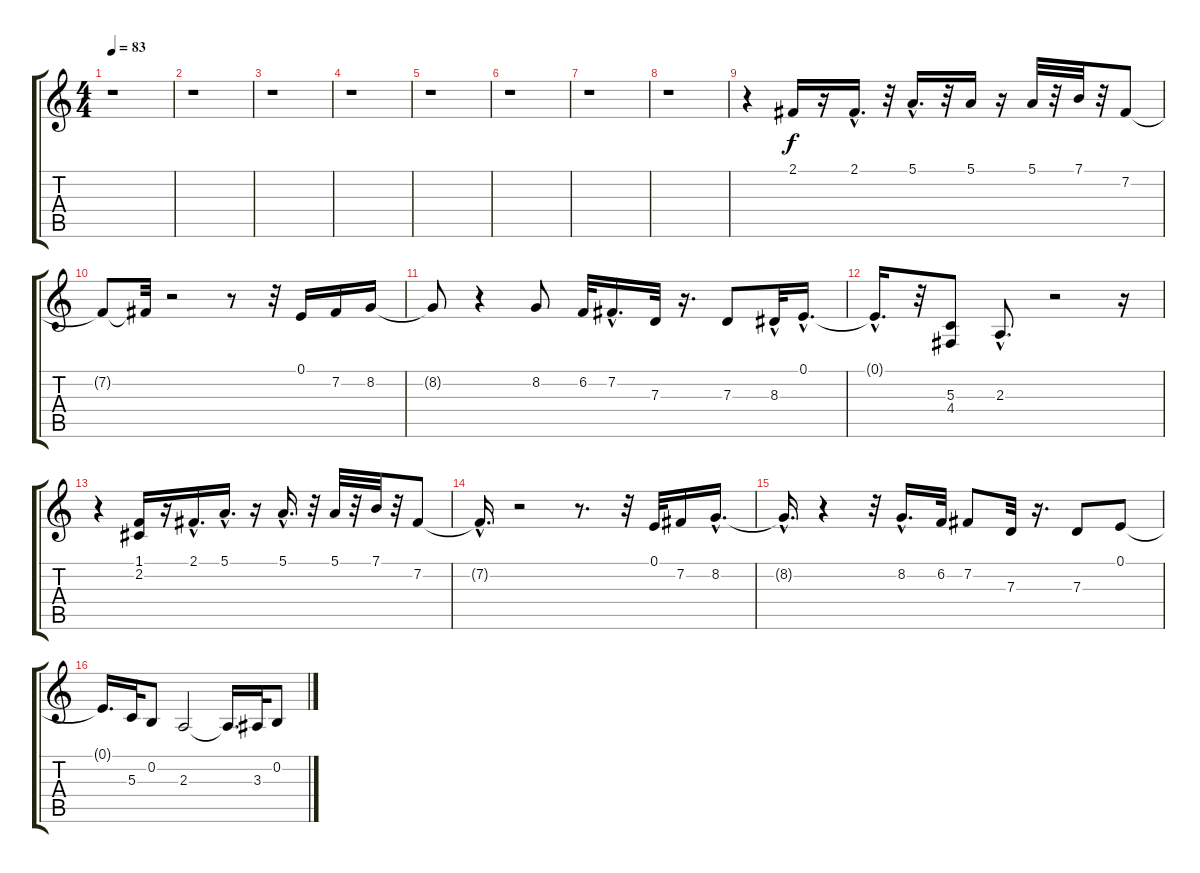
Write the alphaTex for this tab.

\track "" {instrument oboe}
\staff {score tabs}
\tuning (E4 B3 G3 D3 A2 E2) {hide}
\ts (4 4)
\tempo 83
\clef g2
\ks c
r.1{dy f instrument oboe} |
r.1 |
r.1 |
r.1 |
r.1 |
r.1 |
r.1 |
r.1 |
r.4 2.1.16 r.16 2.1{hac}.16{d} r.32 5.1{hac}.16{d} r.32 5.1.16 r.16 5.1.32 r.32 7.1.32 r.32 7.2.8 |
7.2{t}.8 7.2{t}.32 r.2 r.8 r.32 0.1.16 7.2.16 8.2.16 |
8.2{t}.8 r.4 8.2.8 6.2.32 7.2{hac}.16{d} 7.3.32 r.16{d} 7.3.8 8.3{hac}.32 0.1{hac}.16{d} |
0.1{hac t}.16{d} r.32 (5.3 4.4).8 2.3{hac}.8{d} r.2 r.16 |
r.4 (1.1 2.2).16 r.16 2.1{hac}.16{d} 5.1{hac}.16{d} r.16 5.1{hac}.16{d} r.32 5.1.32 r.32 7.1.32 r.32 7.2.8 |
7.2{hac t}.16{d} r.2 r.8{d} r.32 0.1.32 7.2.16 8.2{hac}.16{d} |
8.2{hac t}.16{d} r.4 r.32 8.2{hac}.16{d} 6.2.32 7.2.8 7.3.32 r.16{d} 7.3.8 0.1.8 |
0.1{t}.16{d} 5.3.32 0.2.8 2.3.2 2.3{t}.16{d} 3.3.32 0.2.8
